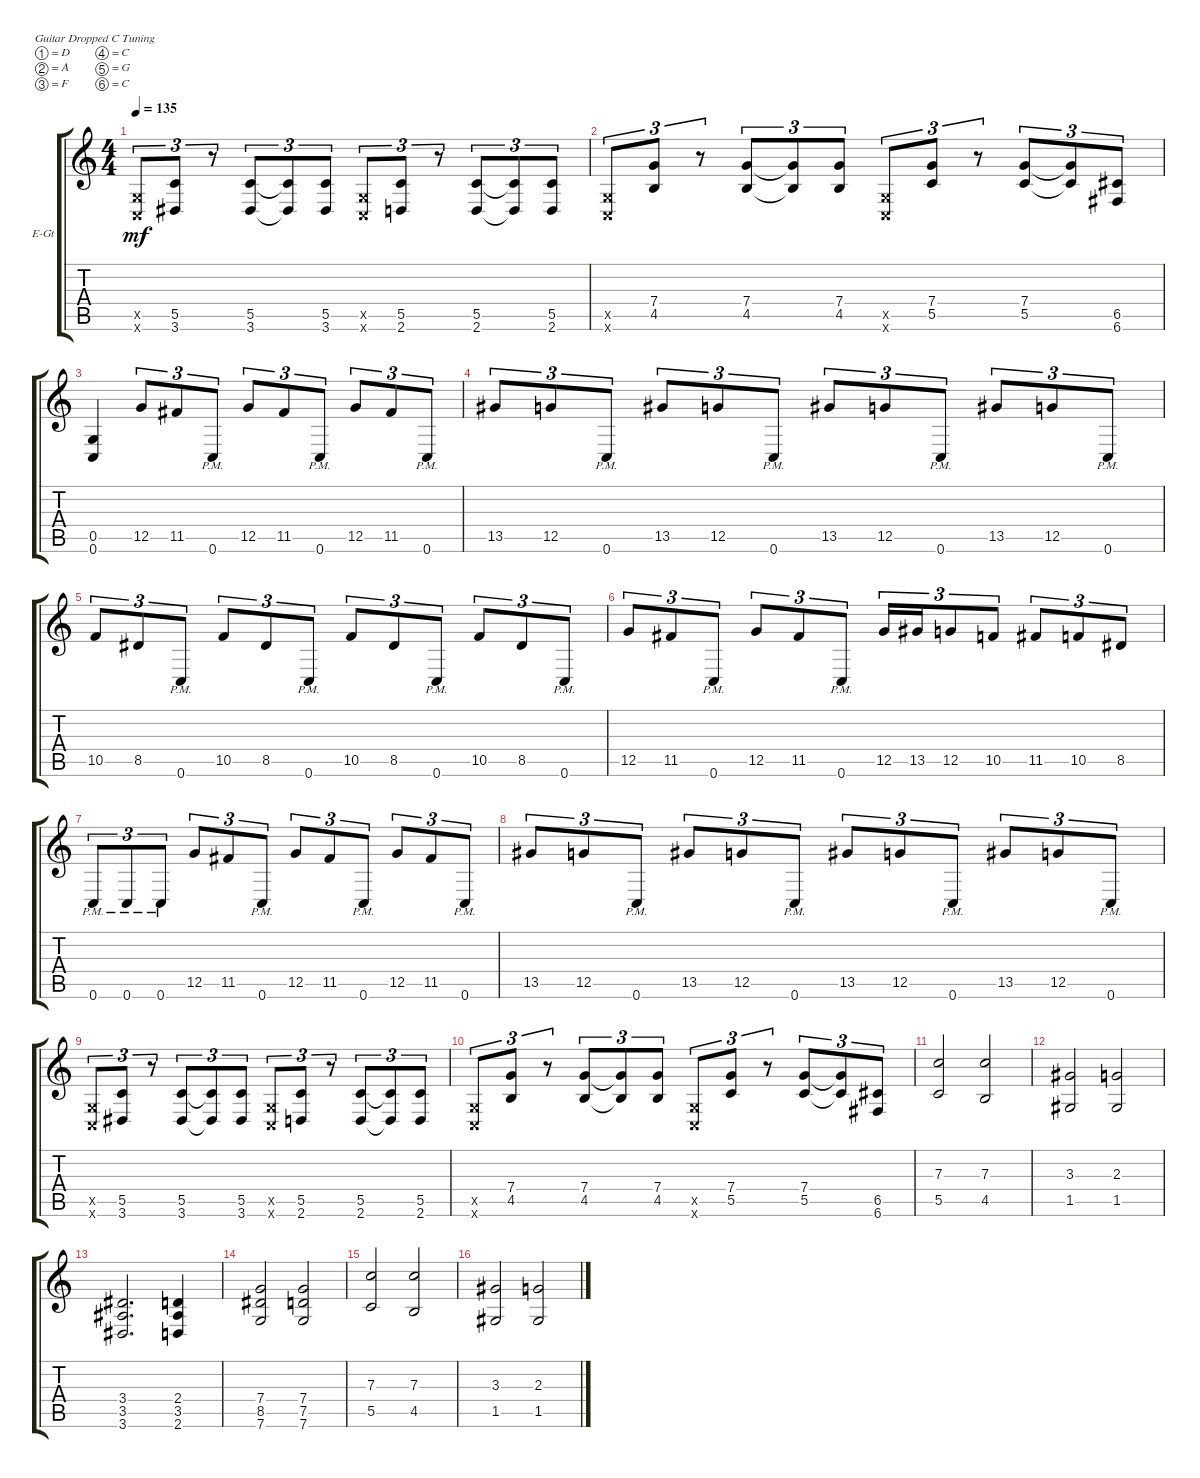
\defaultSystemsLayout 4
\bracketExtendMode groupsimilarinstruments
\firstSystemTrackNameOrientation horizontal
\otherSystemsTrackNameOrientation horizontal
\track ("Electric Guitar" "E-Gt") {instrument distortionguitar}
\staff {score tabs}
\tuning (D4 A3 F3 C3 G2 C2)
\ts (4 4)
\tempo 135
\clef g2
\ks c
(0.6{x} 0.5{x}).8{tu (3 2) dy mf} (3.6 5.5).8{tu (3 2)} r.8{tu (3 2)} (3.6 5.5).8{tu (3 2)} (5.5{t} 3.6{t}).8{tu (3 2)} (3.6 5.5).8{tu (3 2)} (0.6{x} 0.5{x}).8{tu (3 2)} (2.6 5.5).8{tu (3 2)} r.8{tu (3 2)} (2.6 5.5).8{tu (3 2)} (5.5{t} 2.6{t}).8{tu (3 2)} (2.6 5.5).8{tu (3 2)} |
(0.5{x} 0.6{x}).8{tu (3 2)} (4.5 7.4).8{tu (3 2)} r.8{tu (3 2)} (4.5 7.4).8{tu (3 2)} (7.4{t} 4.5{t}).8{tu (3 2)} (4.5 7.4).8{tu (3 2)} (0.5{x} 0.6{x}).8{tu (3 2)} (5.5 7.4).8{tu (3 2)} r.8{tu (3 2)} (5.5 7.4).8{tu (3 2)} (5.5{t} 7.4{t}).8{tu (3 2)} (6.6 6.5).8{tu (3 2)} |
(0.5 0.6).4 12.5.8{tu (3 2)} 11.5.8{tu (3 2)} 0.6{pm}.8{tu (3 2)} 12.5.8{tu (3 2)} 11.5.8{tu (3 2)} 0.6{pm}.8{tu (3 2)} 12.5.8{tu (3 2)} 11.5.8{tu (3 2)} 0.6{pm}.8{tu (3 2)} |
13.5.8{tu (3 2)} 12.5.8{tu (3 2)} 0.6{pm}.8{tu (3 2)} 13.5.8{tu (3 2)} 12.5.8{tu (3 2)} 0.6{pm}.8{tu (3 2)} 13.5.8{tu (3 2)} 12.5.8{tu (3 2)} 0.6{pm}.8{tu (3 2)} 13.5.8{tu (3 2)} 12.5.8{tu (3 2)} 0.6{pm}.8{tu (3 2)} |
10.5.8{tu (3 2)} 8.5.8{tu (3 2)} 0.6{pm}.8{tu (3 2)} 10.5.8{tu (3 2)} 8.5.8{tu (3 2)} 0.6{pm}.8{tu (3 2)} 10.5.8{tu (3 2)} 8.5.8{tu (3 2)} 0.6{pm}.8{tu (3 2)} 10.5.8{tu (3 2)} 8.5.8{tu (3 2)} 0.6{pm}.8{tu (3 2)} |
12.5.8{tu (3 2)} 11.5.8{tu (3 2)} 0.6{pm}.8{tu (3 2)} 12.5.8{tu (3 2)} 11.5.8{tu (3 2)} 0.6{pm}.8{tu (3 2)} 12.5.16{tu (3 2)} 13.5.16{tu (3 2)} 12.5.8{tu (3 2)} 10.5.8{tu (3 2)} 11.5.8{tu (3 2)} 10.5.8{tu (3 2)} 8.5.8{tu (3 2)} |
0.6{pm}.8{tu (3 2)} 0.6{pm}.8{tu (3 2)} 0.6{pm}.8{tu (3 2)} 12.5.8{tu (3 2)} 11.5.8{tu (3 2)} 0.6{pm}.8{tu (3 2)} 12.5.8{tu (3 2)} 11.5.8{tu (3 2)} 0.6{pm}.8{tu (3 2)} 12.5.8{tu (3 2)} 11.5.8{tu (3 2)} 0.6{pm}.8{tu (3 2)} |
13.5.8{tu (3 2)} 12.5.8{tu (3 2)} 0.6{pm}.8{tu (3 2)} 13.5.8{tu (3 2)} 12.5.8{tu (3 2)} 0.6{pm}.8{tu (3 2)} 13.5.8{tu (3 2)} 12.5.8{tu (3 2)} 0.6{pm}.8{tu (3 2)} 13.5.8{tu (3 2)} 12.5.8{tu (3 2)} 0.6{pm}.8{tu (3 2)} |
(0.6{x} 0.5{x}).8{tu (3 2)} (3.6 5.5).8{tu (3 2)} r.8{tu (3 2)} (3.6 5.5).8{tu (3 2)} (5.5{t} 3.6{t}).8{tu (3 2)} (3.6 5.5).8{tu (3 2)} (0.6{x} 0.5{x}).8{tu (3 2)} (2.6 5.5).8{tu (3 2)} r.8{tu (3 2)} (2.6 5.5).8{tu (3 2)} (5.5{t} 2.6{t}).8{tu (3 2)} (2.6 5.5).8{tu (3 2)} |
(0.5{x} 0.6{x}).8{tu (3 2)} (4.5 7.4).8{tu (3 2)} r.8{tu (3 2)} (4.5 7.4).8{tu (3 2)} (7.4{t} 4.5{t}).8{tu (3 2)} (4.5 7.4).8{tu (3 2)} (0.5{x} 0.6{x}).8{tu (3 2)} (5.5 7.4).8{tu (3 2)} r.8{tu (3 2)} (5.5 7.4).8{tu (3 2)} (5.5{t} 7.4{t}).8{tu (3 2)} (6.6 6.5).8{tu (3 2)} |
(5.5 7.3).2 (4.5 7.3).2 |
(1.5 3.3).2 (1.5 2.3).2 |
(3.6 3.5 3.4).2{d} (2.6 3.5 2.4).4 |
(7.6 8.5 7.4).2 (7.6 7.5 7.4).2 |
(5.5 7.3).2 (4.5 7.3).2 |
(1.5 3.3).2 (1.5 2.3).2
